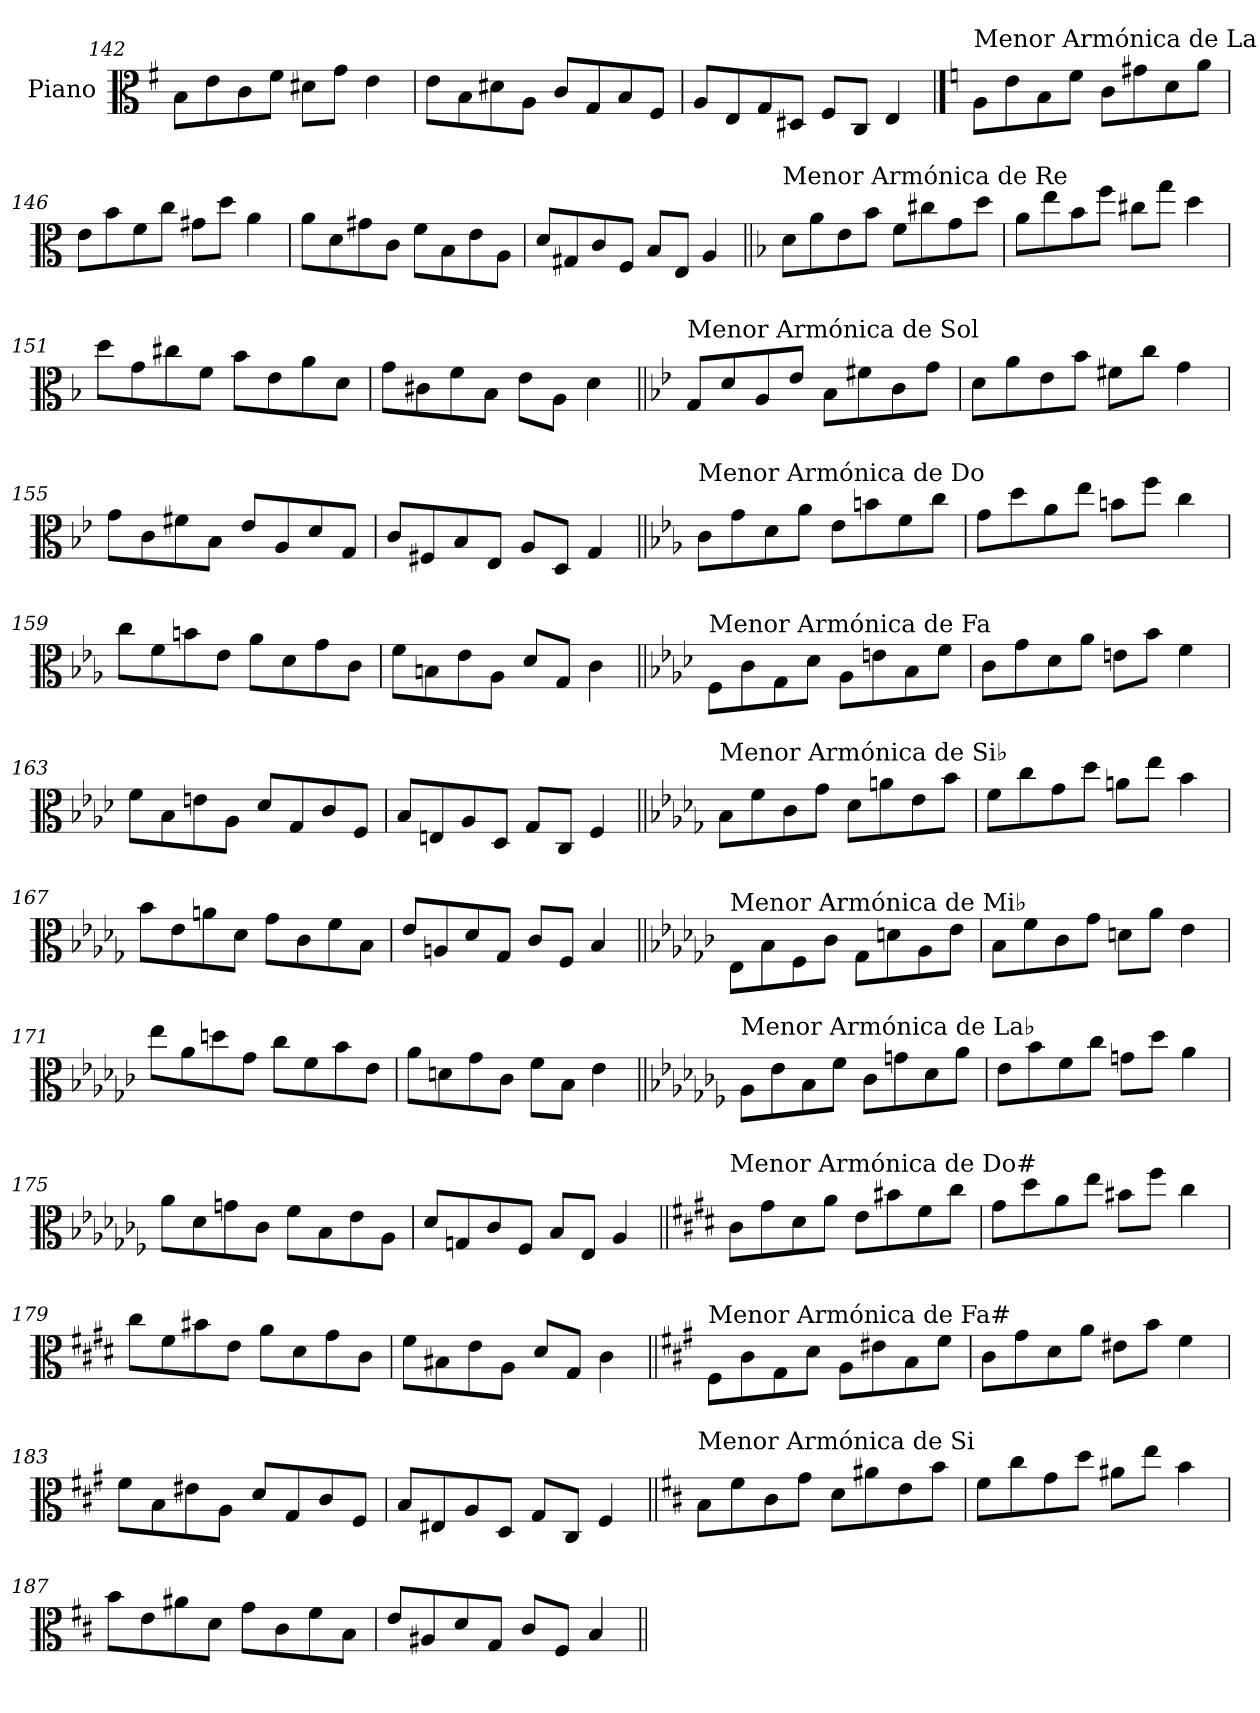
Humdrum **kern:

**kern
*part1
*staff1
*I"Piano
*I'Pno.
*clefC3
*k[f#]
=142
8B\L
8e\
8c\
8f#\J
8d#X\L
8g\J
4e\
=143
8e\L
8B\
8d#X\
8A\J
8c/L
8G/
8B/
8F#/J
=144
8A/L
8E/
8G/
8D#X/J
8F#/L
8C/J
4E/
!!LO:PB:g=z
==145
*k[]
!LO:TX:a:t=Menor Armónica de La
8A\L
8e\
8B\
8f\J
8c\L
8g#X\
8d\
8a\J
=146
8e\L
8b\
8f\
8cc\J
8g#X\L
8dd\J
4a\
=147
8a\L
8d\
8g#X\
8c\J
8f\L
8B\
8e\
8A\J
=148
8d/L
8G#X/
8c/
8F/J
8B/L
8E/J
4A/
!!LO:LB:g=z
=149||
*k[b-]
!LO:TX:a:t=Menor Armónica de Re
8d\L
8a\
8e\
8b-\J
8f\L
8cc#X\
8g\
8dd\J
=150
8a\L
8ee\
8b-\
8ff\J
8cc#X\L
8gg\J
4dd\
=151
8dd\L
8g\
8cc#X\
8f\J
8b-\L
8e\
8a\
8d\J
=152
8g\L
8c#X\
8f\
8B-\J
8e\L
8A\J
4d\
!!LO:LB:g=z
=153||
*k[b-e-]
!LO:TX:a:t=Menor Armónica de Sol
8G/L
8d/
8A/
8e-/J
8B-\L
8f#X\
8c\
8g\J
=154
8d\L
8a\
8e-\
8b-\J
8f#X\L
8cc\J
4g\
=155
8g\L
8c\
8f#X\
8B-\J
8e-/L
8A/
8d/
8G/J
=156
8c/L
8F#X/
8B-/
8E-/J
8A/L
8D/J
4G/
!!LO:LB:g=z
=157||
*k[b-e-a-]
!LO:TX:a:t=Menor Armónica de Do
8c\L
8g\
8d\
8a-\J
8e-\L
8bn\
8f\
8cc\J
=158
8g\L
8dd\
8a-\
8ee-\J
8bn\L
8ff\J
4cc\
=159
8cc\L
8f\
8bn\
8e-\J
8a-\L
8d\
8g\
8c\J
=160
8f\L
8Bn\
8e-\
8A-\J
8d/L
8G/J
4c\
!!LO:LB:g=z
=161||
*k[b-e-a-d-]
!LO:TX:a:t=Menor Armónica de Fa
8F\L
8c\
8G\
8d-\J
8A-\L
8en\
8B-\
8f\J
=162
8c\L
8g\
8d-\
8a-\J
8en\L
8b-\J
4f\
=163
8f\L
8B-\
8en\
8A-\J
8d-/L
8G/
8c/
8F/J
=164
8B-/L
8En/
8A-/
8D-/J
8G/L
8C/J
4F/
!!LO:LB:g=z
=165||
*k[b-e-a-d-g-]
!LO:TX:a:t=Menor Armónica de Si♭
8B-\L
8f\
8c\
8g-\J
8d-\L
8an\
8e-\
8b-\J
=166
8f\L
8cc\
8g-\
8dd-\J
8an\L
8ee-\J
4b-\
=167
8b-\L
8e-\
8an\
8d-\J
8g-\L
8c\
8f\
8B-\J
=168
8e-/L
8An/
8d-/
8G-/J
8c/L
8F/J
4B-/
!!LO:PB:g=z
=169||
*k[b-e-a-d-g-c-]
!LO:TX:a:t=Menor Armónica de Mi♭
8E-\L
8B-\
8F\
8c-\J
8G-\L
8dn\
8A-\
8e-\J
=170
8B-\L
8f\
8c-\
8g-\J
8dn\L
8a-\J
4e-\
=171
8ee-\L
8a-\
8ddn\
8g-\J
8cc-\L
8f\
8b-\
8e-\J
=172
8a-\L
8dn\
8g-\
8c-\J
8f\L
8B-\J
4e-\
!!LO:LB:g=z
=173||
*k[b-e-a-d-g-c-f-]
!LO:TX:a:t=Menor Armónica de La♭
8A-\L
8e-\
8B-\
8f-\J
8c-\L
8gn\
8d-\
8a-\J
=174
8e-\L
8b-\
8f-\
8cc-\J
8gn\L
8dd-\J
4a-\
=175
8a-\L
8d-\
8gn\
8c-\J
8f-\L
8B-\
8e-\
8A-\J
=176
8d-/L
8Gn/
8c-/
8F-/J
8B-/L
8E-/J
4A-/
!!LO:LB:g=z
=177||
*k[f#c#g#d#]
!LO:TX:a:t=Menor Armónica de Do#
8c#\L
8g#\
8d#\
8a\J
8e\L
8b#X\
8f#\
8cc#\J
=178
8g#\L
8dd#\
8a\
8ee\J
8b#X\L
8ff#\J
4cc#\
=179
8cc#\L
8f#\
8b#X\
8e\J
8a\L
8d#\
8g#\
8c#\J
=180
8f#\L
8B#X\
8e\
8A\J
8d#/L
8G#/J
4c#\
!!LO:LB:g=z
=181||
*k[f#c#g#]
!LO:TX:a:t=Menor Armónica de Fa#
8F#\L
8c#\
8G#\
8d\J
8A\L
8e#X\
8B\
8f#\J
=182
8c#\L
8g#\
8d\
8a\J
8e#X\L
8b\J
4f#\
=183
8f#\L
8B\
8e#X\
8A\J
8d/L
8G#/
8c#/
8F#/J
=184
8B/L
8E#X/
8A/
8D/J
8G#/L
8C#/J
4F#/
!!LO:LB:g=z
=185||
*k[f#c#]
!LO:TX:a:t=Menor Armónica de Si
8B\L
8f#\
8c#\
8g\J
8d\L
8a#X\
8e\
8b\J
=186
8f#\L
8cc#\
8g\
8dd\J
8a#X\L
8ee\J
4b\
=187
8b\L
8e\
8a#X\
8d\J
8g\L
8c#\
8f#\
8B\J
=188
8e/L
8A#X/
8d/
8G/J
8c#/L
8F#/J
4B/
=||
*-
